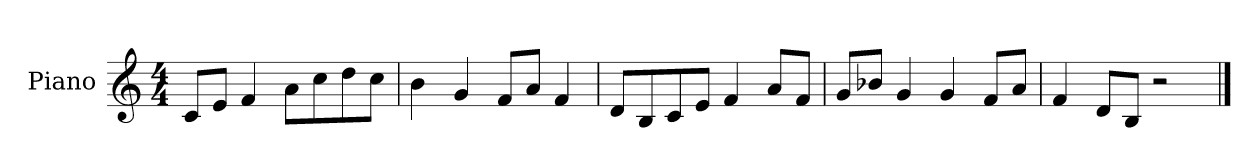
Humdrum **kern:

**kern
*part1
*staff1
*I"Piano
*I'P-no
*clefG2
*k[]
*M4/4
*MM90
=1
8c/L
8e/J
4f/
8a\L
8cc\
8dd\
8cc\J
=2
4b\
4g/
8f/L
8a/J
4f/
=3
8d/L
8B/
8c/
8e/J
4f/
8a/L
8f/J
=4
8g/L
8b-X/J
4g/
4g/
8f/L
8a/J
=5
4f/
8d/L
8B/J
2r
==
*-
